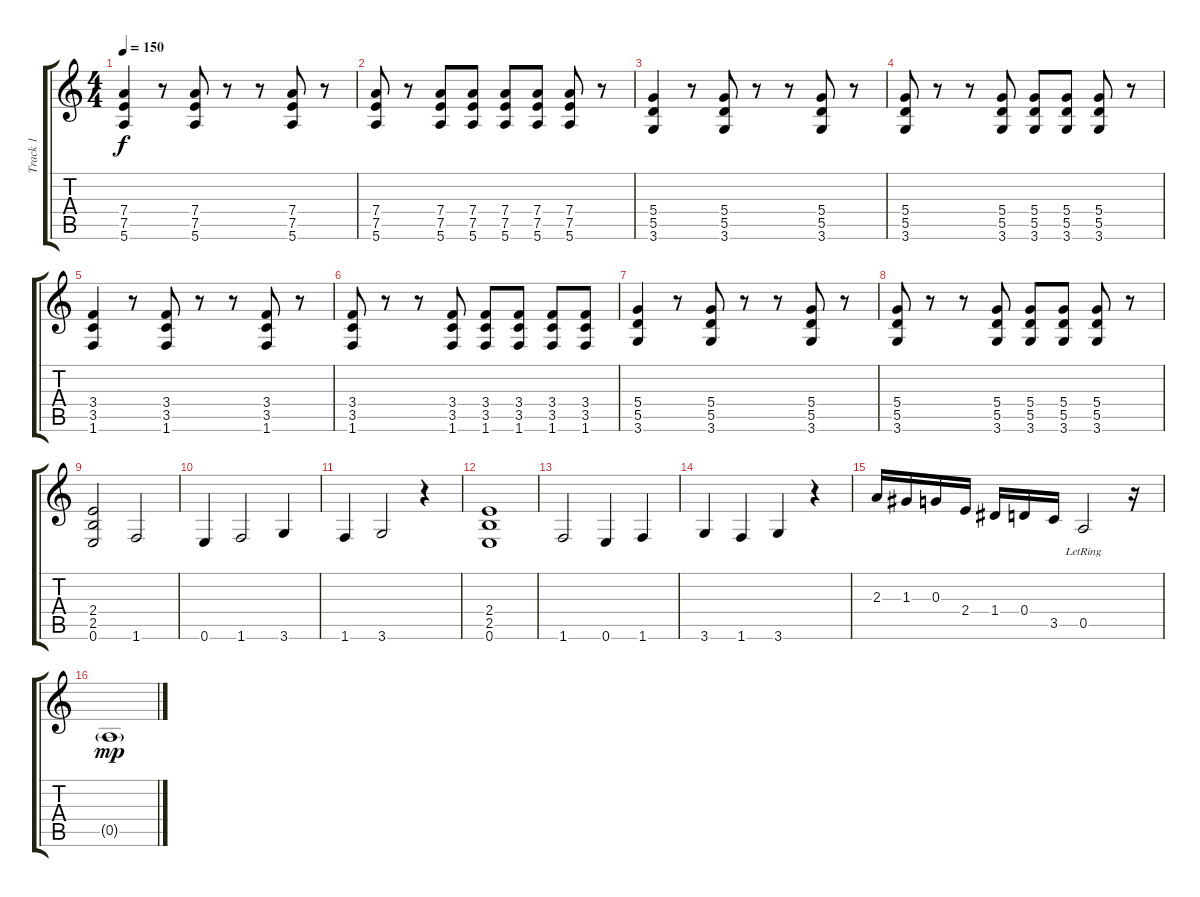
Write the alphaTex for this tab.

\track ("Track 1" "Track 1") {instrument distortionguitar}
\staff {score tabs}
\tuning (E4 B3 G3 D3 A2 E2) {hide}
\ts (4 4)
\tempo 150
\clef g2
\ks c
(7.4 7.5 5.6).4{dy f} r.8 (7.4 7.5 5.6).8 r.8 r.8 (7.4 7.5 5.6).8 r.8 |
(7.4 7.5 5.6).8 r.8 (7.4 7.5 5.6).8 (7.4 7.5 5.6).8 (7.4 7.5 5.6).8 (7.4 7.5 5.6).8 (7.4 7.5 5.6).8 r.8 |
(5.4 5.5 3.6).4 r.8 (5.4 5.5 3.6).8 r.8 r.8 (5.4 5.5 3.6).8 r.8 |
(5.4 5.5 3.6).8 r.8 r.8 (5.4 5.5 3.6).8 (5.4 5.5 3.6).8 (5.4 5.5 3.6).8 (5.4 5.5 3.6).8 r.8 |
(3.4 3.5 1.6).4 r.8 (3.4 3.5 1.6).8 r.8 r.8 (3.4 3.5 1.6).8 r.8 |
(3.4 3.5 1.6).8 r.8 r.8 (3.4 3.5 1.6).8 (3.4 3.5 1.6).8 (3.4 3.5 1.6).8 (3.4 3.5 1.6).8 (3.4 3.5 1.6).8 |
(5.4 5.5 3.6).4 r.8 (5.4 5.5 3.6).8 r.8 r.8 (5.4 5.5 3.6).8 r.8 |
(5.4 5.5 3.6).8 r.8 r.8 (5.4 5.5 3.6).8 (5.4 5.5 3.6).8 (5.4 5.5 3.6).8 (5.4 5.5 3.6).8 r.8 |
(2.4 2.5 0.6).2 1.6.2 |
0.6.4 1.6.2 3.6.4 |
1.6.4 3.6.2 r.4 |
(2.4 2.5 0.6).1 |
1.6.2 0.6.4 1.6.4 |
3.6.4 1.6.4 3.6.4 r.4 |
2.3.16 1.3.16 0.3.16 2.4.16 1.4.16 0.4.16 3.5.16 0.5{lr}.2 r.16 |
0.5{g}.1{dy mp}
